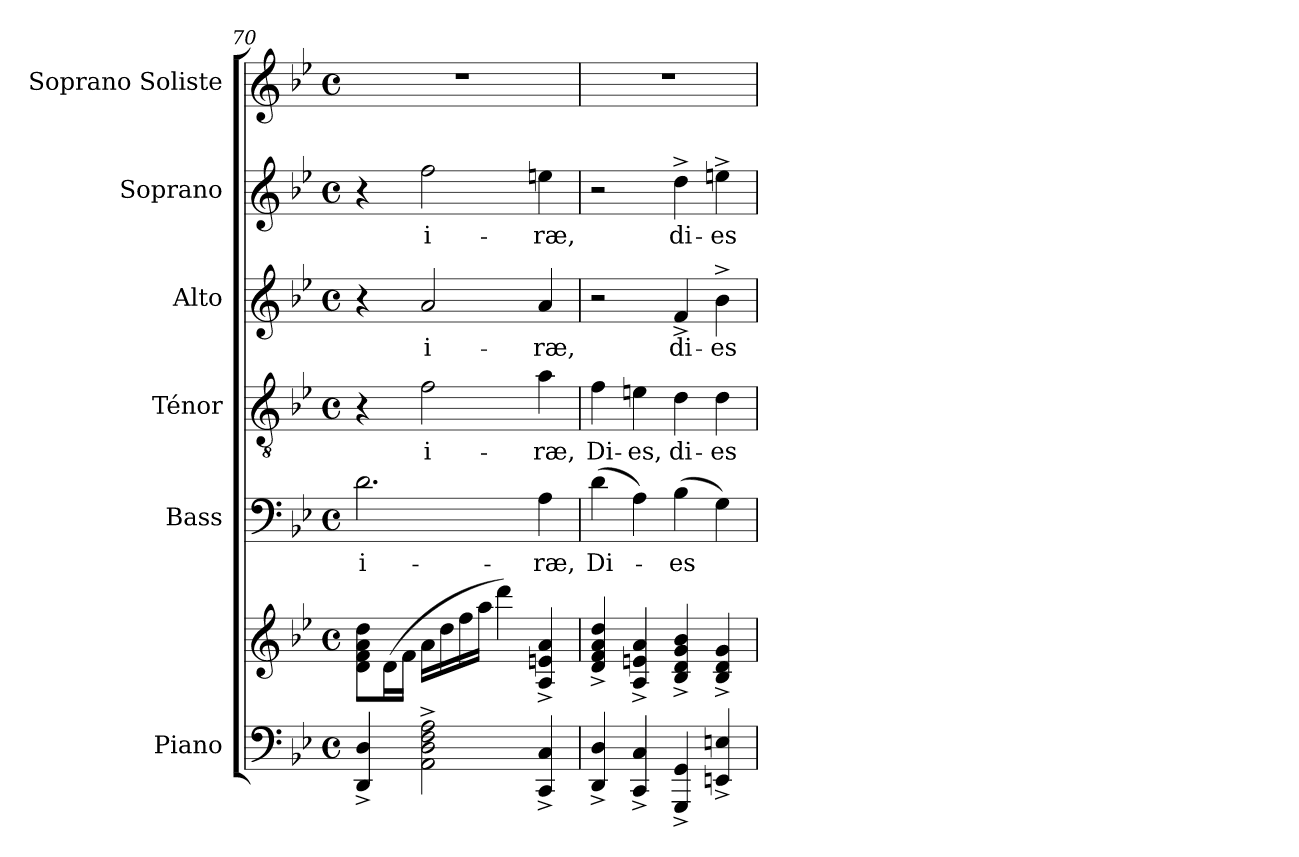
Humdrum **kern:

**kern	**kern	**kern	**text	**kern	**text	**kern	**text	**kern	**text	**kern
*part6	*part6	*part5	*part5	*part4	*part4	*part3	*part3	*part2	*part2	*part1
*staff7	*staff6	*staff5	*staff5	*staff4	*staff4	*staff3	*staff3	*staff2	*staff2	*staff1
*I"Piano	*	*I"Bass	*	*I"Ténor	*	*I"Alto	*	*I"Soprano	*	*I"Soprano Soliste
*I'Pno.	*	*I'B.	*	*I'T.	*	*I'A.	*	*I'S.	*	*
*clefF4	*clefG2	*clefF4	*	*clefGv2	*	*clefG2	*	*clefG2	*	*clefG2
*k[b-e-]	*k[b-e-]	*k[b-e-]	*	*k[b-e-]	*	*k[b-e-]	*	*k[b-e-]	*	*k[b-e-]
*M4/4	*M4/4	*M4/4	*	*M4/4	*	*M4/4	*	*M4/4	*	*M4/4
*met(c)	*met(c)	*met(c)	*	*met(c)	*	*met(c)	*	*met(c)	*	*met(c)
=70	=70	=70	=70	=70	=70	=70	=70	=70	=70	=70
4DD/^ 4D/^	8d\ 8f\ 8a\ 8dd\L	2.d\	i-	4r	.	4r	.	4r	.	1r
.	(16d\L	.	.	.	.	.	.	.	.	.
.	16f\JJ	.	.	.	.	.	.	.	.	.
2AA\^ 2D\^ 2F\^ 2A\^	16a\LL	.	.	2f\	i-	2a/	i-	2ff\	i-	.
.	16dd\	.	.	.	.	.	.	.	.	.
.	16ff\	.	.	.	.	.	.	.	.	.
.	16aa\JJ	.	.	.	.	.	.	.	.	.
.	4ddd\)	.	.	.	.	.	.	.	.	.
4CC/^ 4C/^	4A/^ 4en/^ 4a/^	4A\	-ræ,	4a\	-ræ,	4a/	-ræ,	4een\	-ræ,	.
=71	=71	=71	=71	=71	=71	=71	=71	=71	=71	=71
4DD/^ 4D/^	4d/^ 4f/^ 4a/^ 4dd/^	(4d\	Di-	4f\	Di-	2r	.	2r	.	1r
4CC/^ 4C/^	4A/^ 4en/^ 4a/^	4A\)	.	4en\	-es,	.	.	.	.	.
4GGG/^ 4GG/^	4B-/^ 4d/^ 4g/^ 4b-/^	(4B-\	-es	4d\	di-	4f^/	di-	4dd^\	di-	.
4EEn/^ 4En/^	4B-/^ 4d/^ 4g/^	4G\)	.	4d\	-es	4b-^\	-es-	4een^\	-es-	.
=	=	=	=	=	=	=	=	=	=	=
*-	*-	*-	*-	*-	*-	*-	*-	*-	*-	*-
